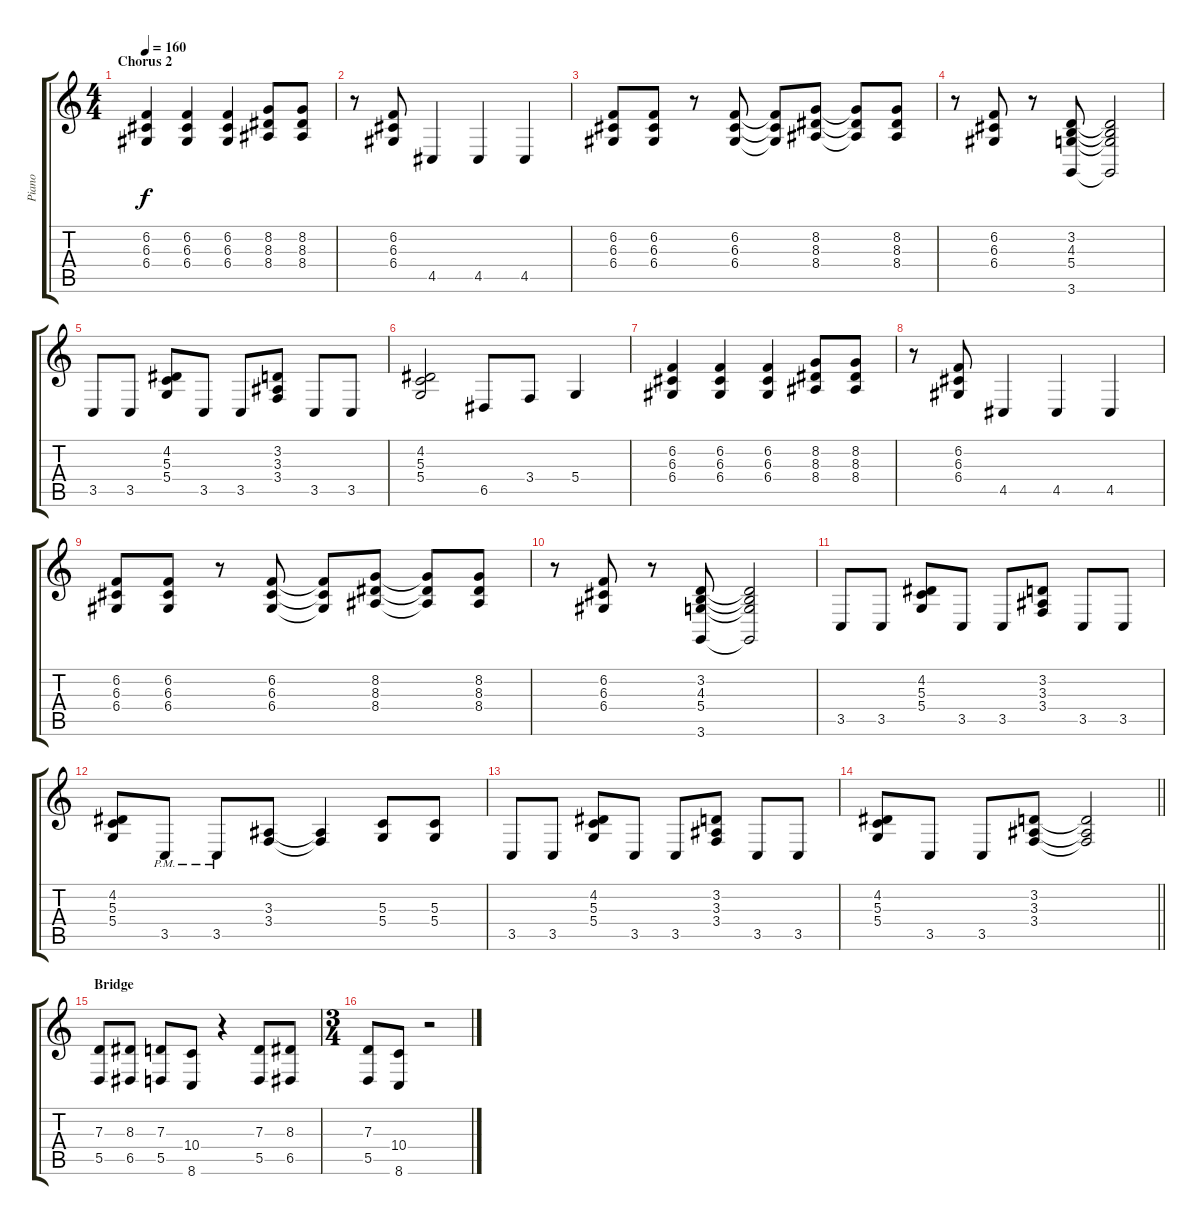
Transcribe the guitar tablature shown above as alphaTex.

\track ("Piano" "Piano") {instrument acousticgrandpiano}
\staff {score tabs}
\tuning (E4 B3 G3 D3 A2 E2) {hide}
\ts (4 4)
\section ("" "Chorus 2")
\tempo 160
\clef g2
\ks c
(6.2 6.3 6.4).4{dy f} (6.2 6.3 6.4).4 (6.2 6.3 6.4).4 (8.2 8.3 8.4).8 (8.2 8.3 8.4).8 |
r.8 (6.2 6.3 6.4).8 4.5.4 4.5.4 4.5.4 |
(6.2 6.3 6.4).8 (6.2 6.3 6.4).8 r.8 (6.2 6.3 6.4).8 (6.2{t} 6.3{t} 6.4{t}).8 (8.2 8.3 8.4).8 (8.2{t} 8.3{t} 8.4{t}).8 (8.2 8.3 8.4).8 |
r.8 (6.2 6.3 6.4).8 r.8 (3.2 4.3 5.4 3.6).8 (3.2{t} 4.3{t} 5.4{t} 3.6{t}).2 |
3.5.8 3.5.8 (4.2 5.3 5.4).8 3.5.8 3.5.8 (3.2 3.3 3.4).8 3.5.8 3.5.8 |
(4.2 5.3 5.4).2 6.5.8 3.4.8 5.4.4 |
(6.2 6.3 6.4).4 (6.2 6.3 6.4).4 (6.2 6.3 6.4).4 (8.2 8.3 8.4).8 (8.2 8.3 8.4).8 |
r.8 (6.2 6.3 6.4).8 4.5.4 4.5.4 4.5.4 |
(6.2 6.3 6.4).8 (6.2 6.3 6.4).8 r.8 (6.2 6.3 6.4).8 (6.2{t} 6.3{t} 6.4{t}).8 (8.2 8.3 8.4).8 (8.2{t} 8.3{t} 8.4{t}).8 (8.2 8.3 8.4).8 |
r.8 (6.2 6.3 6.4).8 r.8 (3.2 4.3 5.4 3.6).8 (3.2{t} 4.3{t} 5.4{t} 3.6{t}).2 |
3.5.8 3.5.8 (4.2 5.3 5.4).8 3.5.8 3.5.8 (3.2 3.3 3.4).8 3.5.8 3.5.8 |
(4.2 5.3 5.4).8 3.5{pm}.8 3.5{pm}.8 (3.3 3.4).8 (3.3{t} 3.4{t}).4 (5.3 5.4).8 (5.3 5.4).8 |
3.5.8 3.5.8 (4.2 5.3 5.4).8 3.5.8 3.5.8 (3.2 3.3 3.4).8 3.5.8 3.5.8 |
\barLineRight lightlight
(4.2 5.3 5.4).8 3.5.8 3.5.8 (3.2 3.3 3.4).8 (3.2{t} 3.3{t} 3.4{t}).2 |
\section ("" "Bridge")
(7.3 5.5).8 (8.3 6.5).8 (7.3 5.5).8 (10.4 8.6).8 r.4 (7.3 5.5).8 (8.3 6.5).8 |
\ts (3 4)
(7.3 5.5).8 (10.4 8.6).8 r.2
